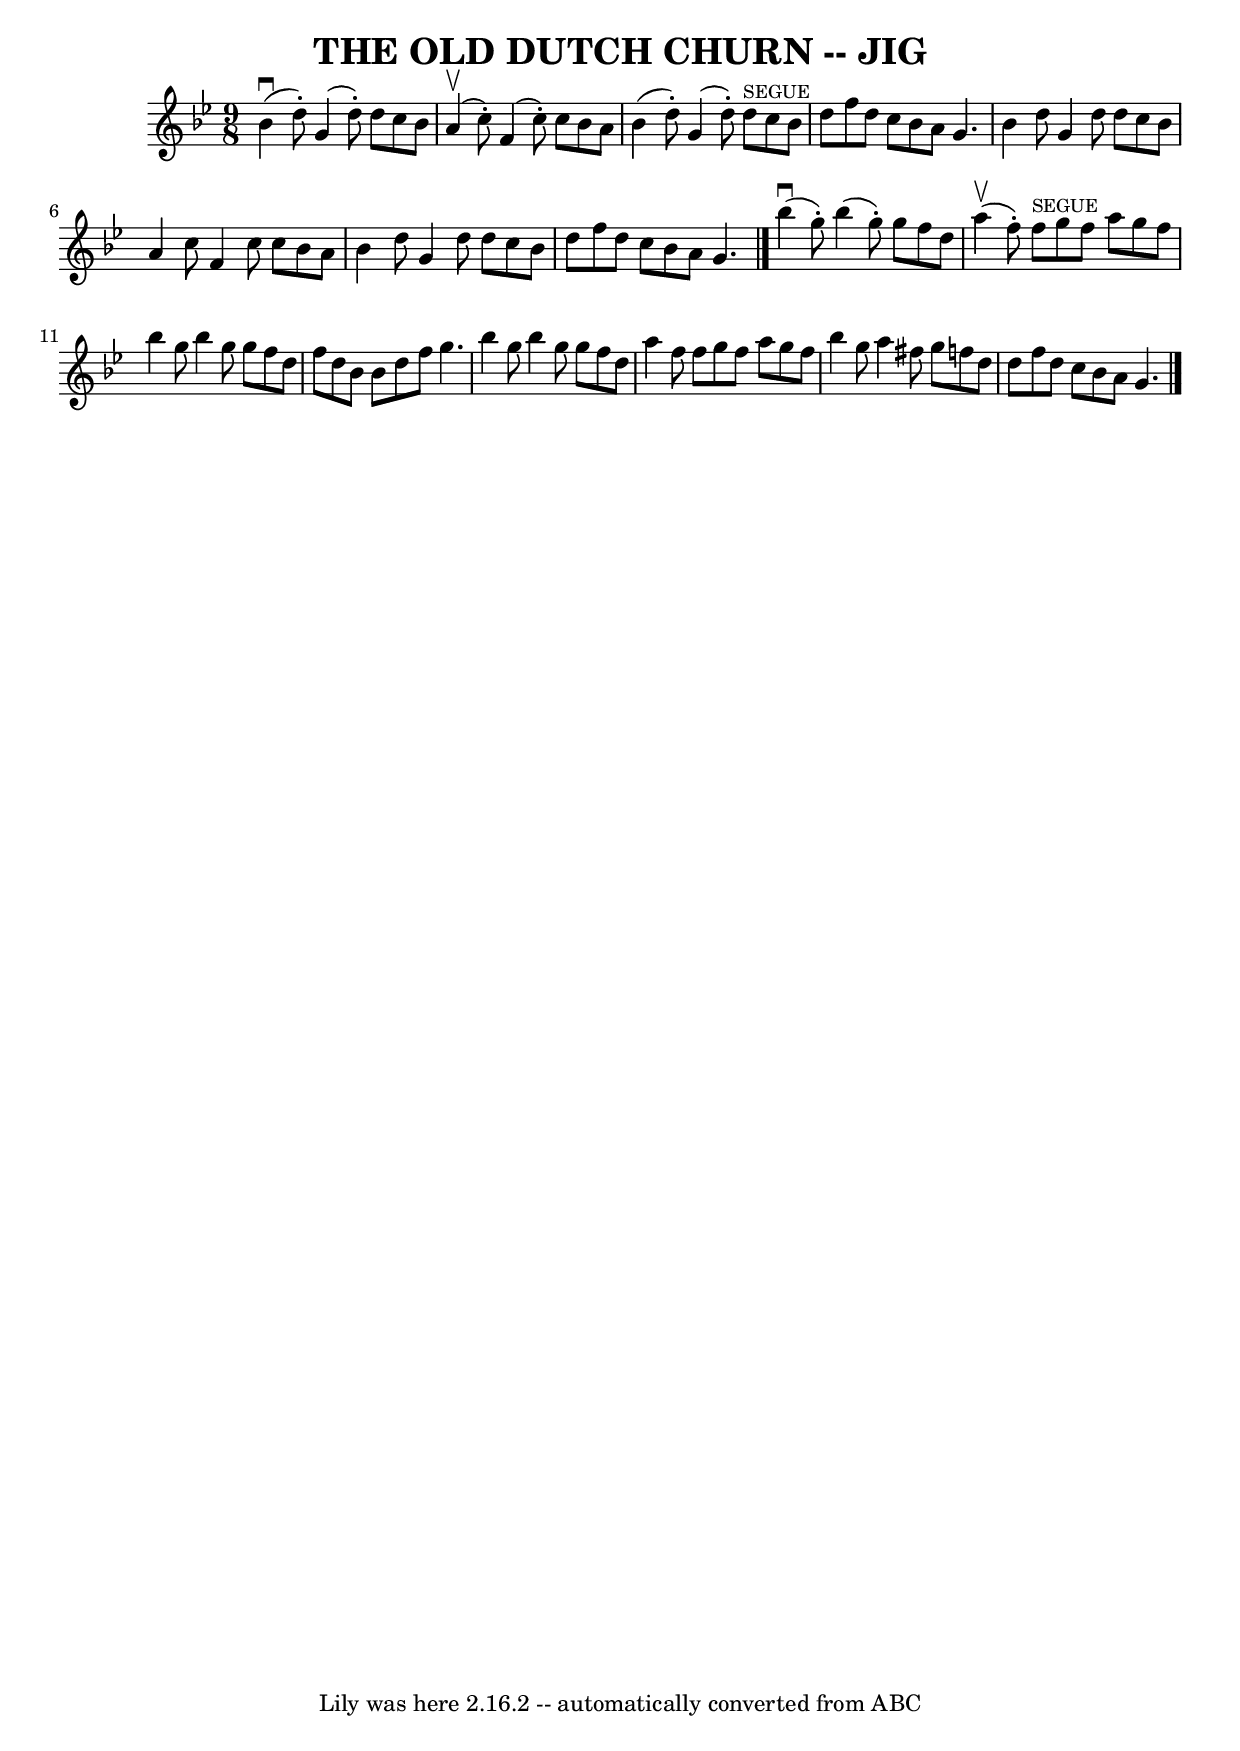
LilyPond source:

\version "2.7.40"
\include "Mammoth.ily"
\header {
	%% book = "Ryan's Mammoth Collection of Fiddle Tunes"
	crossRefNumber = "1"
	footnotes = ""
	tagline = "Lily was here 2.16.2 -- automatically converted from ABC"
	title = "THE OLD DUTCH CHURN -- JIG"
}
voicedefault =  {


\time 9/8 \key g \minor bes'4 (^\downbow d''8 -.) g'4 (d''8 -.)  
 d''8 c''8 bes'8    |
 a'4 (^\upbow c''8 -.) f'4 (c''8 
-.) c''8 bes'8 a'8    |
 bes'4 (d''8 -.) g'4 (d''8 
-.) d''8^\segue c''8 bes'8    |
 d''8 f''8 d''8    
c''8 bes'8 a'8 g'4.        |
 bes'4 d''8 g'4 d''8    
d''8 c''8 bes'8    |
 a'4 c''8 f'4 c''8 c''8 bes'8 
 a'8    |
 bes'4 d''8 g'4 d''8 d''8 c''8 bes'8    
|
 d''8 f''8 d''8 c''8 bes'8 a'8 g'4.    \bar "|."    
 bes''4 (^\downbow g''8 -.) bes''4 (g''8 -.) g''8 f''8    
d''8    |
 a''4 (^\upbow f''8 -.) f''8^\segue g''8    
f''8 a''8 g''8 f''8    |
 bes''4 g''8 bes''4 g''8    
g''8 f''8 d''8    |
 f''8 d''8 bes'8 bes'8 d''8    
f''8 g''4.        |
 bes''4 g''8 bes''4 g''8 g''8    
f''8 d''8    |
 a''4 f''8 f''8 g''8 f''8 a''8 g''8 
 f''8    |
 bes''4 g''8 a''4 fis''8 g''8 f''!8 d''8 
   |
 d''8 f''8 d''8 c''8 bes'8 a'8 g'4.    \bar "|." 
  
}

\score{
    <<

	\context Staff="default"
	{
	    \voicedefault 
	}

    >>
	\layout {
	}
	\midi {}
}
